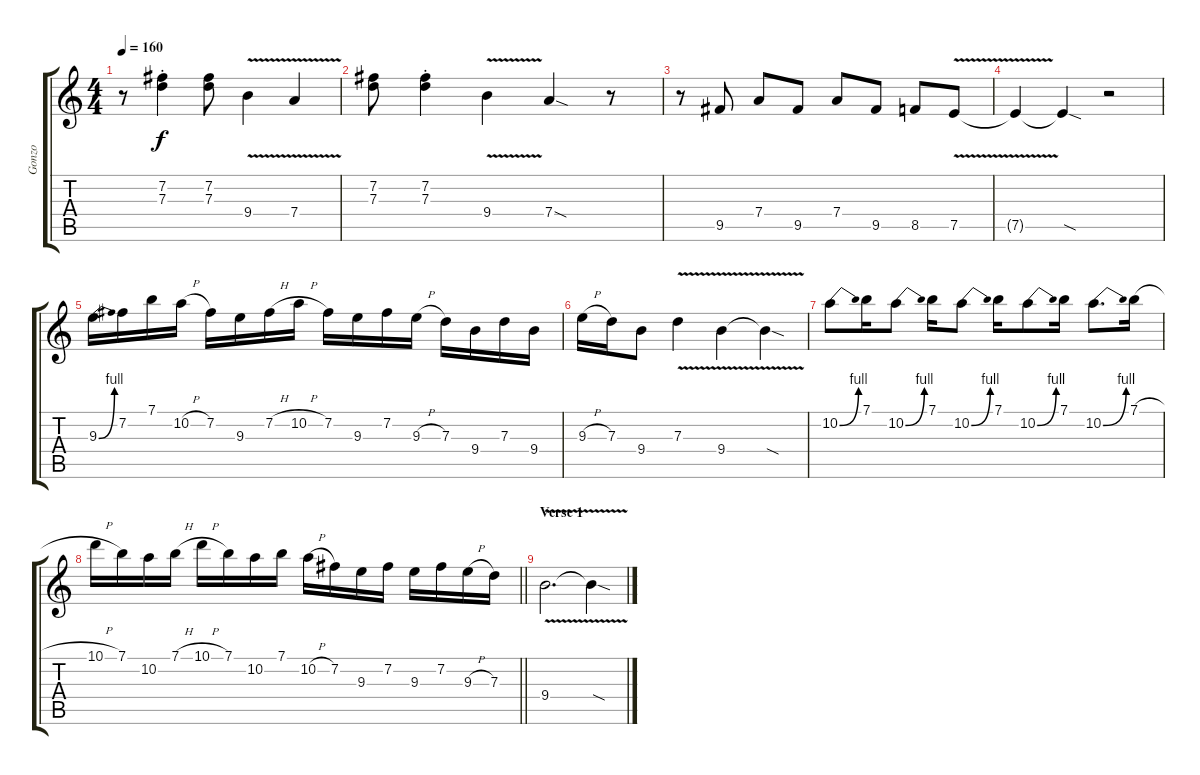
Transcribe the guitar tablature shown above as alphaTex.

\track ("Gonzo" "Gonzo") {instrument distortionguitar}
\staff {score tabs}
\tuning (E4 B3 G3 D3 A2 E2) {hide}
\ts (4 4)
\tempo 160
\clef g2
\ks c
r.8{dy f} (7.2{st} 7.3{st}).4 (7.2 7.3).8 9.4{v}.4 7.4{v}.4 |
(7.2 7.3).8 (7.2{st} 7.3{st}).4 9.4{v}.4 7.4{sod}.4 r.8 |
r.8 9.5.8 7.4.8 9.5.8 7.4.8 9.5.8 8.5.8 7.5{v}.8 |
7.5{t}.4 7.5{sod t}.4 r.2 |
9.3{be (bend 0 0 60 4)}.16 7.2.16 7.1.16 10.2{h}.16 7.2.16 9.3.16 7.2{h}.16 10.2{h}.16 7.2.16 9.3.16 7.2.16 9.3{h}.16 7.3.16 9.4.16 7.3.16 9.4.16 |
9.3{h}.16 7.3.16 9.4.8 7.3{v}.4 9.4{v}.4 9.4{sod t}.4 |
10.2{be (bend 0 0 60 4)}.8 7.1.16 10.2{be (bend 0 0 60 4)}.8 7.1.16 10.2{be (bend 0 0 60 4)}.8 7.1.16 10.2{be (bend 0 0 60 4)}.8 7.1.16 10.2{be (bend 0 0 60 4)}.8{d} 7.1{h}.16 |
\barLineRight lightlight
10.1{h}.16 7.1.16 10.2.16 7.1{h}.16 10.1{h}.16 7.1.16 10.2.16 7.1.16 10.2{h}.16 7.2.16 9.3.16 7.2.16 9.3.16 7.2.16 9.3{h}.16 7.3.16 |
\section ("" "Verse 1")
9.4{v}.2{d} 9.4{sod t}.4
